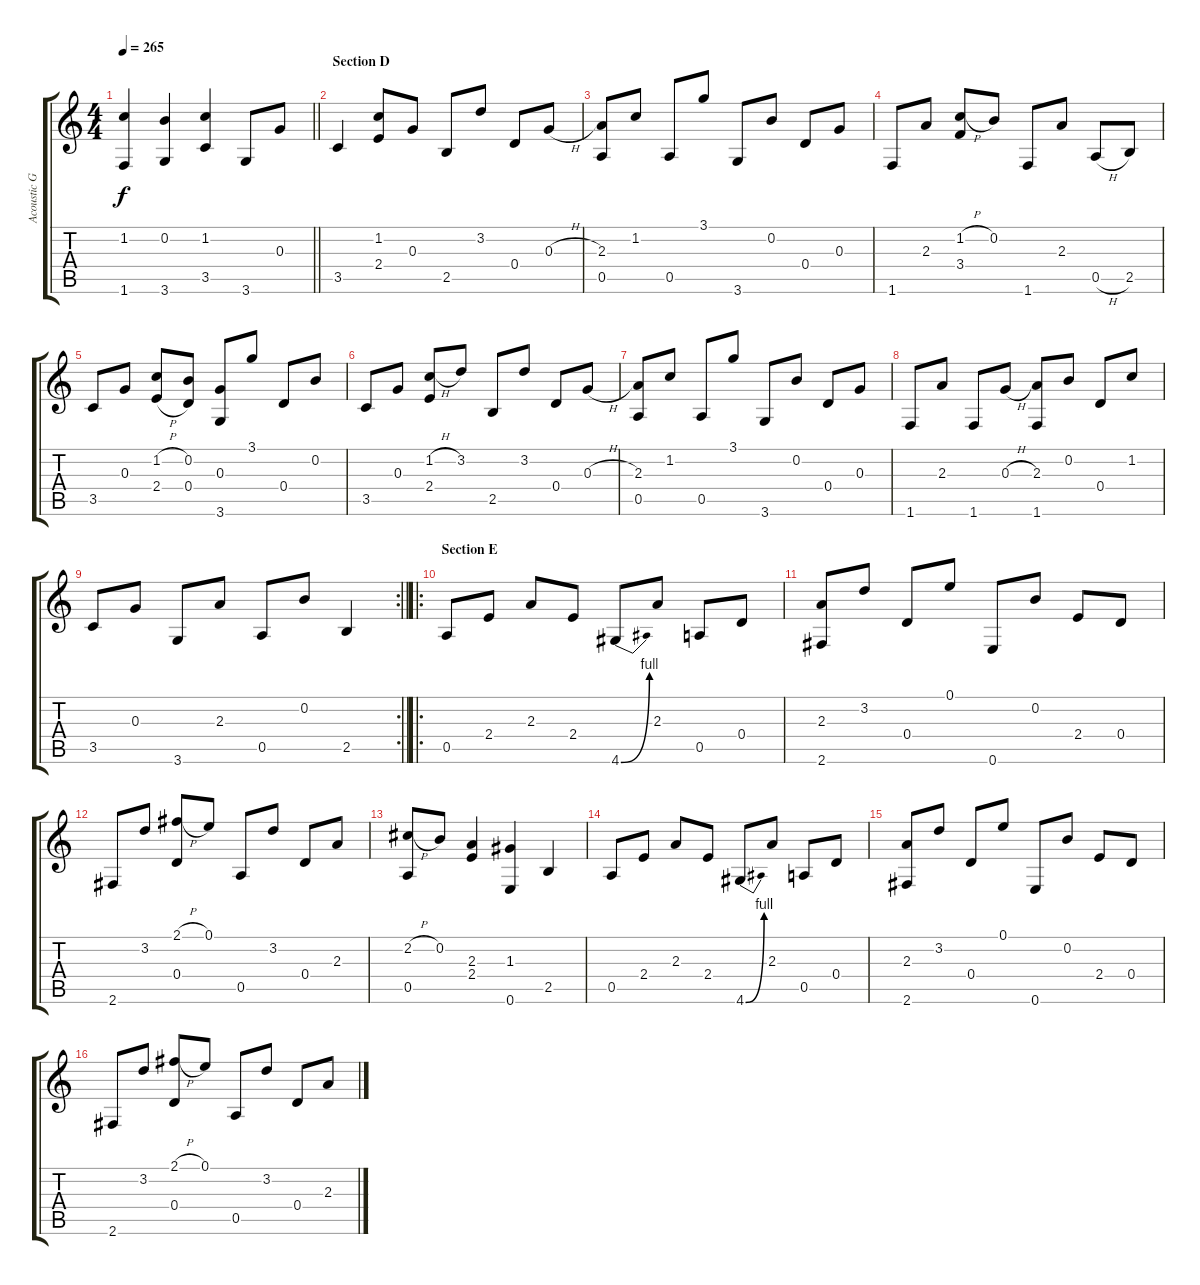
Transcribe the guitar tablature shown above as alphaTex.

\track ("Acoustic Guitar" "Acoustic G") {instrument acousticguitarsteel}
\staff {score tabs}
\tuning (E4 B3 G3 D3 A2 E2) {hide}
\ts (4 4)
\tempo 265
\clef g2
\barLineRight lightlight
\ks c
(1.2 1.6).4{dy f} (0.2 3.6).4 (1.2 3.5).4 3.6.8 0.3.8 |
\section ("" "Section D")
3.5.4 (1.2 2.4).8 0.3.8 2.5.8 3.2.8 0.4.8 0.3{h}.8 |
(2.3 0.5).8 1.2.8 0.5.8 3.1.8 3.6.8 0.2.8 0.4.8 0.3.8 |
1.6.8 2.3.8 (1.2{h} 3.4).8 0.2.8 1.6.8 2.3.8 0.5{h}.8 2.5.8 |
3.5.8 0.3.8 (1.2{h} 2.4{h}).8 (0.2 0.4).8 (0.3 3.6).8 3.1.8 0.4.8 0.2.8 |
3.5.8 0.3.8 (1.2{h} 2.4).8 3.2.8 2.5.8 3.2.8 0.4.8 0.3{h}.8 |
(2.3 0.5).8 1.2.8 0.5.8 3.1.8 3.6.8 0.2.8 0.4.8 0.3.8 |
1.6.8 2.3.8 1.6.8 0.3{h}.8 (2.3 1.6).8 0.2.8 0.4.8 1.2.8 |
\rc 2
\barLineRight lightlight
3.5.8 0.3.8 3.6.8 2.3.8 0.5.8 0.2.8 2.5.4 |
\ro
\section ("" "Section E")
0.5.8 2.4.8 2.3.8 2.4.8 4.6{be (bend 0 0 60 4)}.8 2.3.8 0.5.8 0.4.8 |
(2.3 2.6).8 3.2.8 0.4.8 0.1.8 0.6.8 0.2.8 2.4.8 0.4.8 |
2.6.8 3.2.8 (2.1{h} 0.4).8 0.1.8 0.5.8 3.2.8 0.4.8 2.3.8 |
(2.2{h} 0.5).8 0.2.8 (2.3 2.4).4 (1.3 0.6).4 2.5.4 |
0.5.8 2.4.8 2.3.8 2.4.8 4.6{be (bend 0 0 60 4)}.8 2.3.8 0.5.8 0.4.8 |
(2.3 2.6).8 3.2.8 0.4.8 0.1.8 0.6.8 0.2.8 2.4.8 0.4.8 |
2.6.8 3.2.8 (2.1{h} 0.4).8 0.1.8 0.5.8 3.2.8 0.4.8 2.3.8
